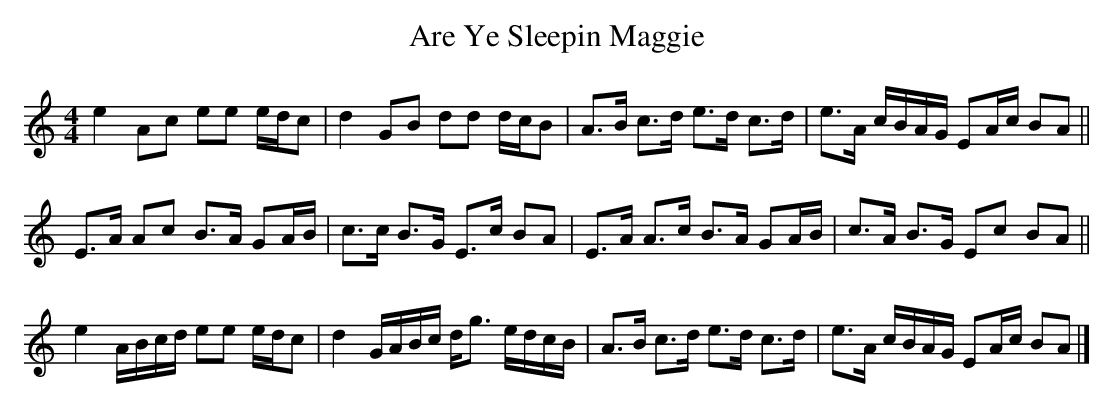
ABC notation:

X:1
T:Are Ye Sleepin Maggie
M:4/4
L:1/8
K:AMin
e2  Ac ee  e/d/c|d2  GB  dd  d/c/B|A>B c>d e>d c>d  |e>A c/B/A/G/ EA/c/ BA||
E>A Ac B>A GA/B/|c>c B>G E>c BA   |E>A A>c B>A GA/B/|c>A B>G      Ec    BA||
e2  A/B/c/d/ ee  e/d/c|d2  G/A/B/c/ d<g   e/d/c/B/|\
A>B c>d      e>d c>d  |e>A c/B/A/G/ EA/c/ BA     |]
